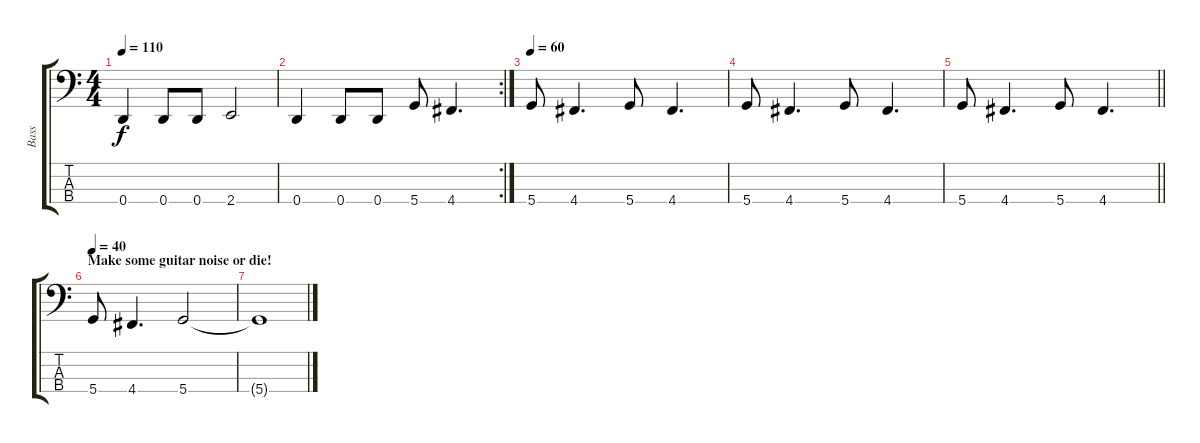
\track ("Bass" "Bass") {instrument electricbassfinger}
\staff {score tabs}
\tuning (G2 D2 A1 D1) {hide}
\ts (4 4)
\tempo 110
\clef f4
\ks c
0.4.4{dy f} 0.4.8 0.4.8 2.4.2 |
\rc 2
0.4.4 0.4.8 0.4.8 5.4.8 4.4.4{d} |
\tempo 60
5.4.8 4.4.4{d} 5.4.8 4.4.4{d} |
5.4.8 4.4.4{d} 5.4.8 4.4.4{d} |
\barLineRight lightlight
5.4.8 4.4.4{d} 5.4.8 4.4.4{d} |
\section ("" "Make some guitar noise or die!")
\tempo 40
5.4.8 4.4.4{d} 5.4.2 |
5.4{t}.1
